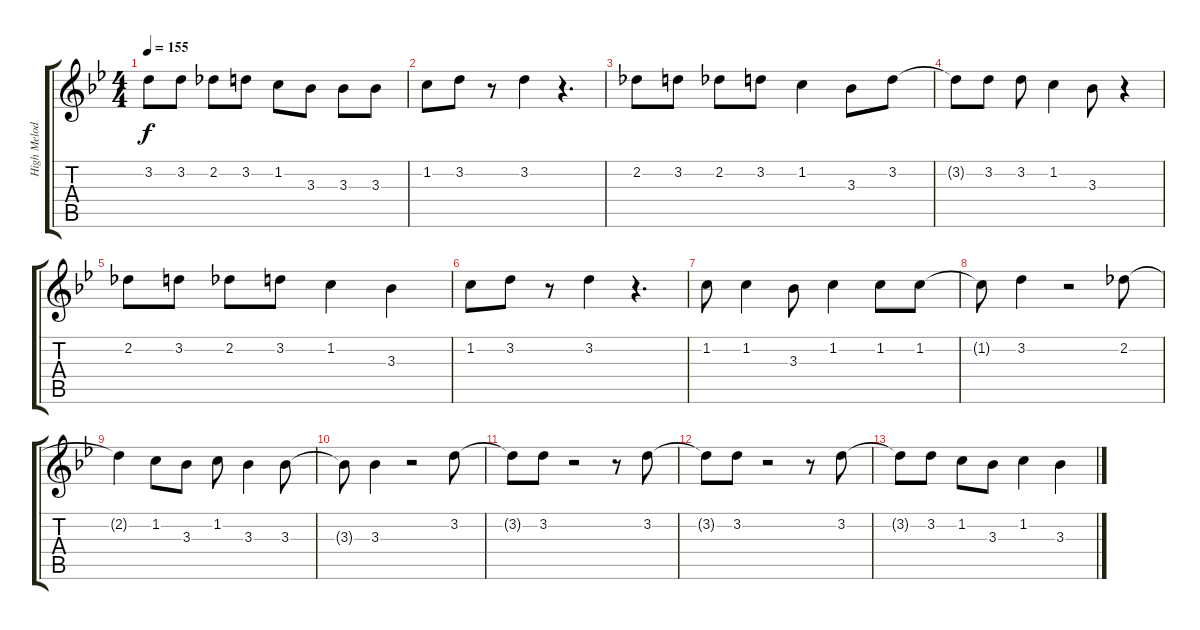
\track ("High Melody (1st)" "High Melod") {instrument trumpet}
\staff {score tabs}
\tuning (E5 B4 G4 D4 A3 E3) {hide}
\ts (4 4)
\tempo 155
\clef g2
\ks bb
3.2.8{dy f} 3.2.8 2.2.8 3.2.8 1.2.8 3.3.8 3.3.8 3.3.8 |
1.2.8 3.2.8 r.8 3.2.4 r.4{d} |
2.2.8 3.2.8 2.2.8 3.2.8 1.2.4 3.3.8 3.2.8 |
3.2{t}.8 3.2.8 3.2.8 1.2.4 3.3.8 r.4 |
2.2.8 3.2.8 2.2.8 3.2.8 1.2.4 3.3.4 |
1.2.8 3.2.8 r.8 3.2.4 r.4{d} |
1.2.8 1.2.4 3.3.8 1.2.4 1.2.8 1.2.8 |
1.2{t}.8 3.2.4 r.2 2.2.8 |
2.2{t}.4 1.2.8 3.3.8 1.2.8 3.3.4 3.3.8 |
3.3{t}.8 3.3.4 r.2 3.2.8 |
3.2{t}.8 3.2.8 r.2 r.8 3.2.8 |
3.2{t}.8 3.2.8 r.2 r.8 3.2.8 |
3.2{t}.8 3.2.8 1.2.8 3.3.8 1.2.4 3.3.4
